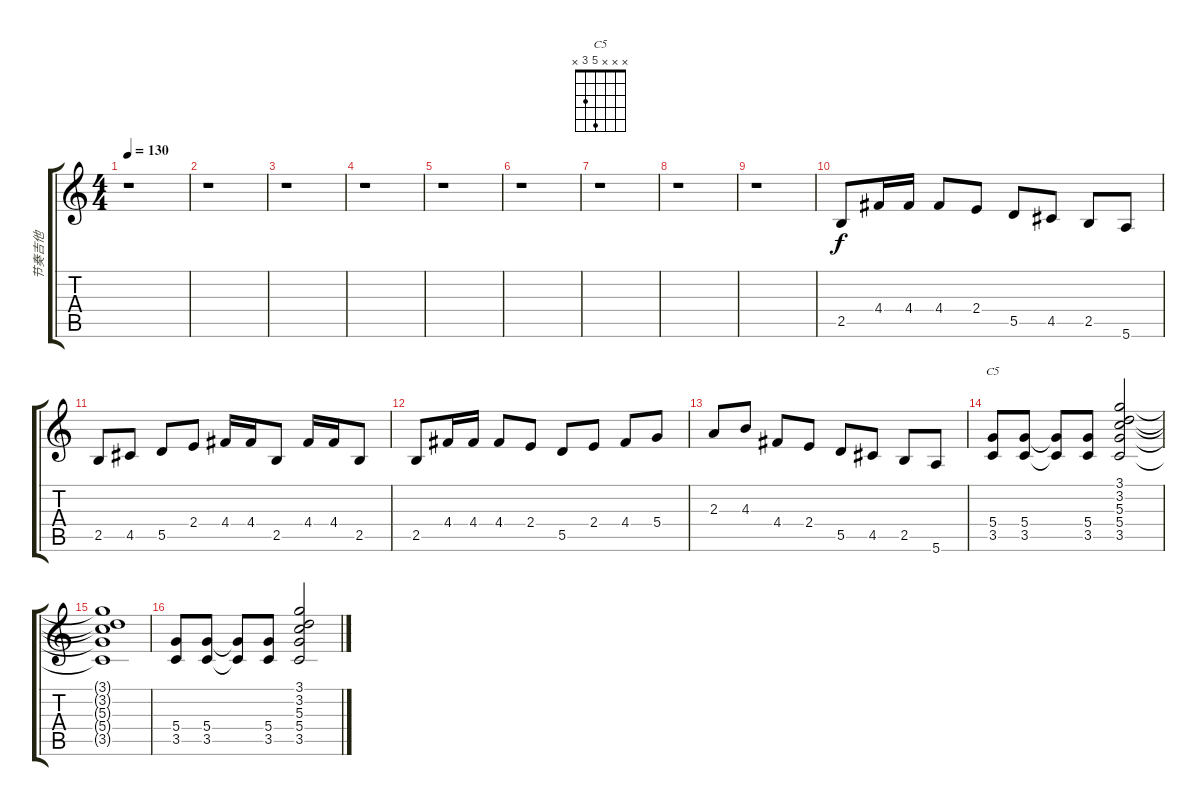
\track ("节奏吉他" "节奏吉他") {instrument overdrivenguitar}
\staff {score tabs}
\tuning (E4 B3 G3 D3 A2 E2) {hide}
\chord ("C5" x x x 5 3 x)
\ts (4 4)
\tempo 130
\clef g2
\ks c
r.1{dy f instrument overdrivenguitar} |
r.1 |
r.1 |
r.1 |
r.1 |
r.1 |
r.1 |
r.1 |
r.1 |
2.5.8 4.4.16 4.4.16 4.4.8 2.4.8 5.5.8 4.5.8 2.5.8 5.6.8 |
2.5.8 4.5.8 5.5.8 2.4.8 4.4.16 4.4.16 2.5.8 4.4.16 4.4.16 2.5.8 |
2.5.8 4.4.16 4.4.16 4.4.8 2.4.8 5.5.8 2.4.8 4.4.8 5.4.8 |
2.3.8 4.3.8 4.4.8 2.4.8 5.5.8 4.5.8 2.5.8 5.6.8 |
(5.4 3.5).8{ch "C5"} (5.4 3.5).8 (5.4{t} 3.5{t}).8 (5.4 3.5).8 (3.1 3.2 5.3 5.4 3.5).2 |
(3.1{t} 3.2{t} 5.3{t} 5.4{t} 3.5{t}).1 |
(5.4 3.5).8 (5.4 3.5).8 (5.4{t} 3.5{t}).8 (5.4 3.5).8 (3.1 3.2 5.3 5.4 3.5).2
